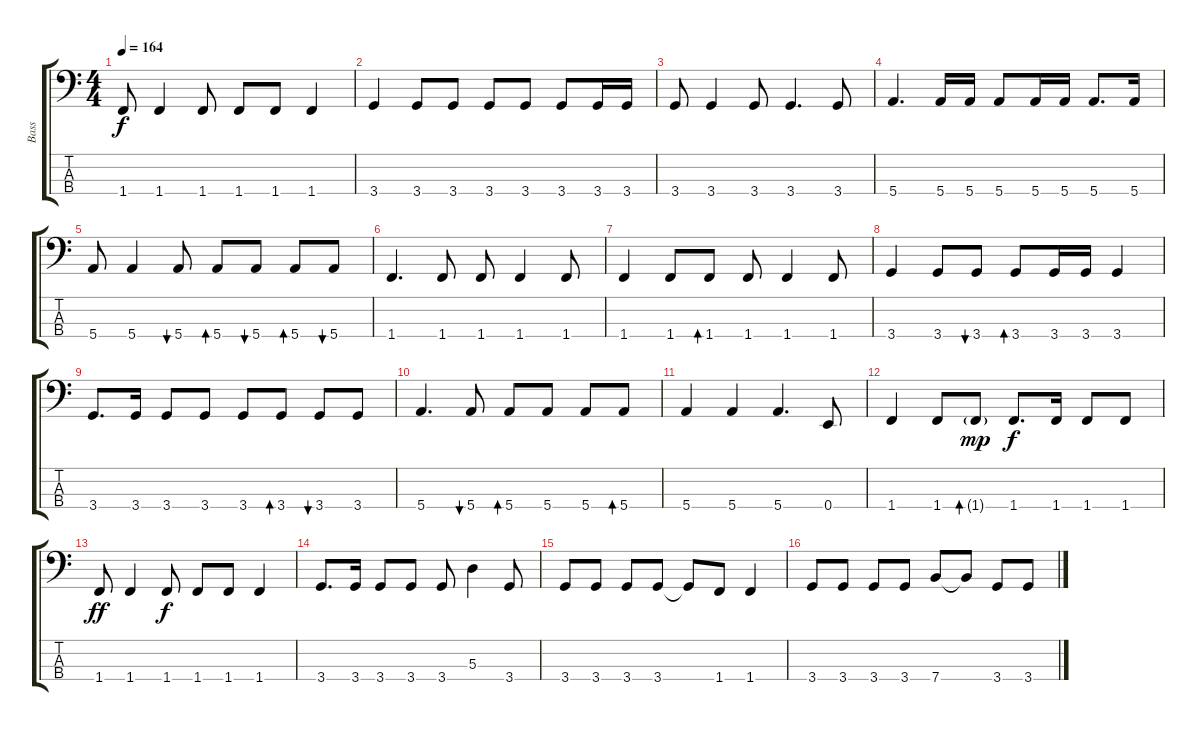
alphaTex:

\track ("Bass" "Bass") {instrument electricbasspick}
\staff {score tabs}
\tuning (G2 D2 A1 E1) {hide}
\ts (4 4)
\tempo 164
\clef f4
\ks c
1.4.8{dy f} 1.4.4 1.4.8 1.4.8 1.4.8 1.4.4 |
3.4.4 3.4.8 3.4.8 3.4.8 3.4.8 3.4.8 3.4.16 3.4.16 |
3.4.8 3.4.4 3.4.8 3.4.4{d} 3.4.8 |
5.4.4{d} 5.4.16 5.4.16 5.4.8 5.4.16 5.4.16 5.4.8{d} 5.4.16 |
5.4.8 5.4.4 5.4.8{bu 240} 5.4.8{bd 240} 5.4.8{bu 240} 5.4.8{bd 240} 5.4.8{bu 240} |
1.4.4{d} 1.4.8 1.4.8 1.4.4 1.4.8 |
1.4.4 1.4.8 1.4.8{bd 240} 1.4.8 1.4.4 1.4.8 |
3.4.4 3.4.8 3.4.8{bu 240} 3.4.8{bd 240} 3.4.16 3.4.16 3.4.4 |
3.4.8{d} 3.4.16 3.4.8 3.4.8 3.4.8 3.4.8{bd 240} 3.4.8{bu 240} 3.4.8 |
5.4.4{d} 5.4.8{bu 240} 5.4.8{bd 240} 5.4.8 5.4.8 5.4.8{bd 240} |
5.4.4 5.4.4 5.4.4{d} 0.4.8 |
1.4.4 1.4.8 1.4{g}.8{bd 240 dy mp} 1.4.8{d dy f} 1.4.16 1.4.8 1.4.8 |
1.4.8{dy ff} 1.4.4 1.4.8{dy f} 1.4.8 1.4.8 1.4.4 |
3.4.8{d} 3.4.16 3.4.8 3.4.8 3.4.8 5.3.4 3.4.8 |
3.4.8 3.4.8 3.4.8 3.4.8 3.4{t}.8 1.4.8 1.4.4 |
3.4.8 3.4.8 3.4.8 3.4.8 7.4.8 7.4{t}.8 3.4.8 3.4.8
